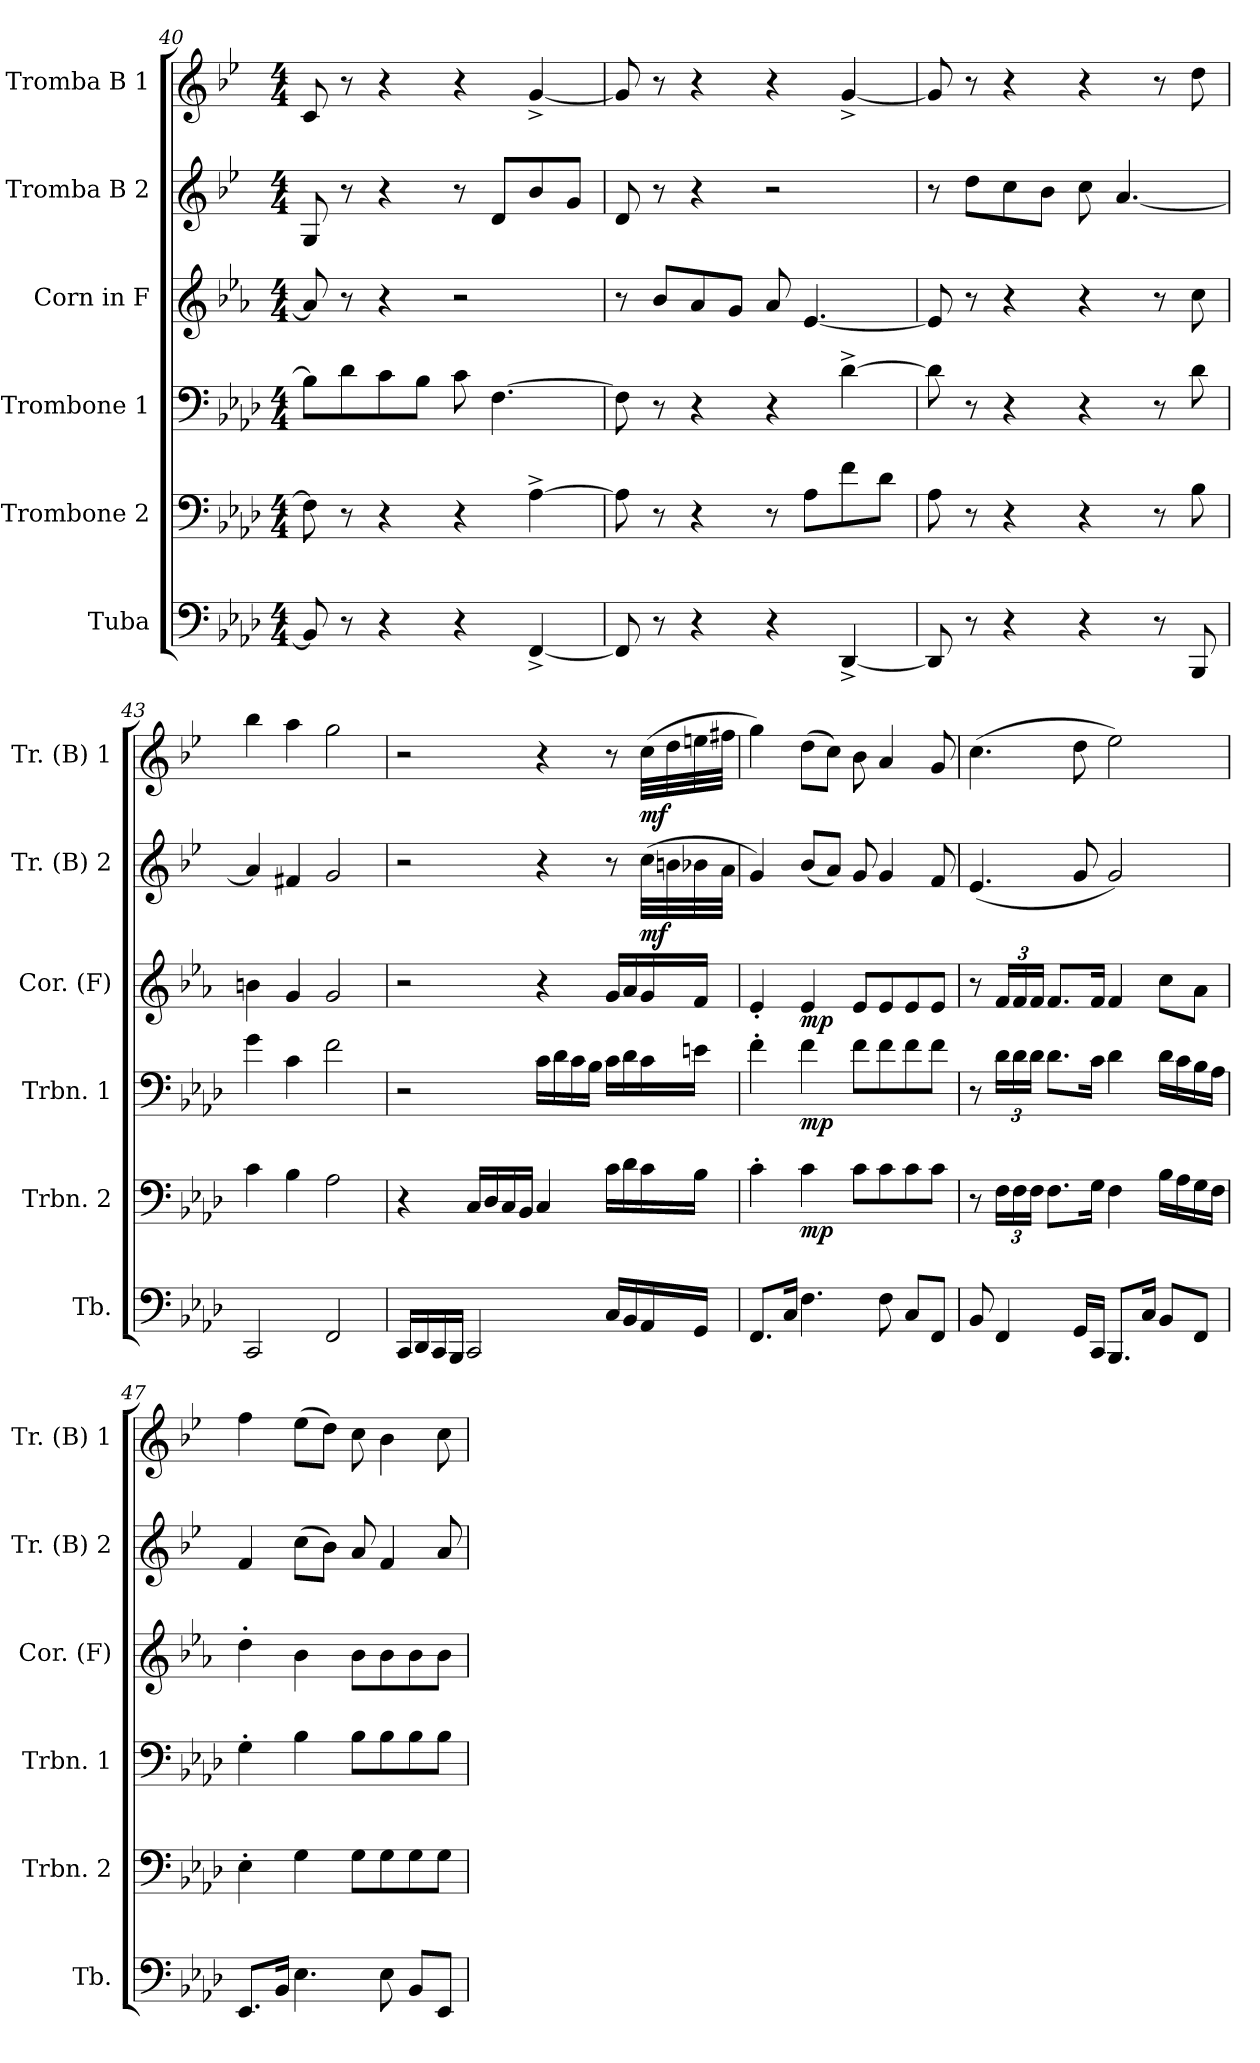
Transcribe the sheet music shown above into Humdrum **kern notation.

**kern	**kern	**dynam	**kern	**dynam	**kern	**dynam	**kern	**dynam	**kern	**dynam
*part6	*part5	*part5	*part4	*part4	*part3	*part3	*part2	*part2	*part1	*part1
*staff6	*staff5	*staff5	*staff4	*staff4	*staff3	*staff3	*staff2	*staff2	*staff1	*staff1
*I"Tuba	*I"Trombone 2	*	*I"Trombone 1	*	*I"Corn in F	*	*I"Tromba В 2	*	*I"Tromba В 1	*
*I'Tb.	*I'Trbn. 2	*	*I'Trbn. 1	*	*I'Cor. (F)	*	*I'Tr. (В) 2	*	*I'Tr. (В) 1	*
*clefF4	*clefF4	*	*clefF4	*	*clefG2	*	*clefG2	*	*clefG2	*
*	*	*	*	*	*ITrd4c7	*	*ITrd1c2	*	*ITrd1c2	*
*k[b-e-a-d-]	*k[b-e-a-d-]	*	*k[b-e-a-d-]	*	*k[b-e-a-d-]	*	*k[b-e-a-d-]	*	*k[b-e-a-d-]	*
*f:	*f:	*	*f:	*	*f:	*	*f:	*	*f:	*
*M4/4	*M4/4	*	*M4/4	*	*M4/4	*	*M4/4	*	*M4/4	*
=40	=40	=40	=40	=40	=40	=40	=40	=40	=40	=40
8BB-/]	8F\]	.	8B-\L]	.	8d-/]	.	8F/	.	8B-/	.
8r	8r	.	8d-\	.	8r	.	8r	.	8r	.
4r	4r	.	8c\	.	4r	.	4r	.	4r	.
.	.	.	8B-\J	.	.	.	.	.	.	.
4r	4r	.	8c\	.	2r	.	8r	.	4r	.
.	.	.	[4.F\	.	.	.	8c/L	.	.	.
[4FF^</	[4A-^>\	.	.	.	.	.	8a-/	.	[4f^</	.
.	.	.	.	.	.	.	8f/J	.	.	.
=41	=41	=41	=41	=41	=41	=41	=41	=41	=41	=41
8FF/]	8A-\]	.	8F\]	.	8r	.	8c/	.	8f/]	.
8r	8r	.	8r	.	8e-/L	.	8r	.	8r	.
4r	4r	.	4r	.	8d-/	.	4r	.	4r	.
.	.	.	.	.	8c/J	.	.	.	.	.
4r	8r	.	4r	.	8d-/	.	2r	.	4r	.
.	8A-\L	.	.	.	[4.A-/	.	.	.	.	.
[4DD-^</	8f\	.	[4d-^>\	.	.	.	.	.	[4f^</	.
.	8d-\J	.	.	.	.	.	.	.	.	.
!!LO:LB:g=z
=42	=42	=42	=42	=42	=42	=42	=42	=42	=42	=42
8DD-/]	8A-\	.	8d-\]	.	8A-/]	.	8r	.	8f/]	.
8r	8r	.	8r	.	8r	.	8cc\L	.	8r	.
4r	4r	.	4r	.	4r	.	8b-\	.	4r	.
.	.	.	.	.	.	.	8a-\J	.	.	.
4r	4r	.	4r	.	4r	.	8b-\	.	4r	.
.	.	.	.	.	.	.	[4.g/	.	.	.
8r	8r	.	8r	.	8r	.	.	.	8r	.
8BBB-/	8B-\	.	8d-\	.	8f\	.	.	.	8cc\	.
=43	=43	=43	=43	=43	=43	=43	=43	=43	=43	=43
2CC/	4c\	.	4g\	.	4en\	.	4g/]	.	4aa-\	.
.	4B-\	.	4c\	.	4c/	.	4en/	.	4gg\	.
2FF/	2A-\	.	2f\	.	2c/	.	2f/	.	2ff\	.
=44	=44	=44	=44	=44	=44	=44	=44	=44	=44	=44
16CC/LL	4r	.	2r	.	2r	.	2r	.	2r	.
16DD-/	.	.	.	.	.	.	.	.	.	.
16CC/	.	.	.	.	.	.	.	.	.	.
16BBB-/JJ	.	.	.	.	.	.	.	.	.	.
2CC/	16C/LL	.	.	.	.	.	.	.	.	.
.	16D-/	.	.	.	.	.	.	.	.	.
.	16C/	.	.	.	.	.	.	.	.	.
.	16BB-/JJ	.	.	.	.	.	.	.	.	.
.	4C/	.	16c\LL	.	4r	.	4r	.	4r	.
.	.	.	16d-\	.	.	.	.	.	.	.
.	.	.	16c\	.	.	.	.	.	.	.
.	.	.	16B-\JJ	.	.	.	.	.	.	.
16C/LL	16c\LL	.	16c\LL	.	16c/LL	.	8r	.	8r	.
16BB-/	16d-\	.	16d-\	.	16d-/	.	.	.	.	.
!	!	!	!	!	!	!	!	!LO:DY:b	!	!LO:DY:b
16AA-/	16c\	.	16c\	.	16c/	.	(>32b-\LLL	mf	(>32b-\LLL	mf
.	.	.	.	.	.	.	32an\	.	32cc\	.
16GG/JJ	16B-\JJ	.	16en\JJ	.	16B-/JJ	.	32a-X\	.	32ddn\	.
.	.	.	.	.	.	.	32g\JJJ	.	32een\JJJ	.
!!LO:PB:g=z
=45	=45	=45	=45	=45	=45	=45	=45	=45	=45	=45
8.FF/L	4c'>\	.	4f'>\	.	4A-'</	.	4f/)	.	4ff\)	.
16C/Jk	.	.	.	.	.	.	.	.	.	.
!	!	!LO:DY:b	!	!LO:DY:b	!	!LO:DY:b	!	!	!	!
4.F\	4c\	mp	4f\	mp	4A-/	mp	(<8a-/L	.	(>8cc\L	.
.	.	.	.	.	.	.	8g/J)	.	8b-\J)	.
.	8c\L	.	8f\L	.	8A-/L	.	8f/	.	8a-\	.
8F\	8c\	.	8f\	.	8A-/	.	4f/	.	4g/	.
8C/L	8c\	.	8f\	.	8A-/	.	.	.	.	.
8FF/J	8c\J	.	8f\J	.	8A-/J	.	8e-/	.	8f/	.
=46	=46	=46	=46	=46	=46	=46	=46	=46	=46	=46
8BB-/	8r	.	8r	.	8r	.	(<4.d-/	.	(>4.b-\	.
4FF/	24F\LL	.	24d-\LL	.	24B-/LL	.	.	.	.	.
.	24F\	.	24d-\	.	24B-/	.	.	.	.	.
.	24F\JJ	.	24d-\JJ	.	24B-/JJ	.	.	.	.	.
.	8.F\L	.	8.d-\L	.	8.B-/L	.	.	.	.	.
16GG/LL	.	.	.	.	.	.	8f/	.	8cc\	.
16CC/JJ	16G\Jk	.	16c\Jk	.	16B-/Jk	.	.	.	.	.
8.BBB-/L	4F\	.	4d-\	.	4B-/	.	2f/)	.	2dd-\)	.
16C/Jk	.	.	.	.	.	.	.	.	.	.
8BB-/L	16B-\LL	.	16d-\LL	.	8f\L	.	.	.	.	.
.	16A-\	.	16c\	.	.	.	.	.	.	.
8FF/J	16G\	.	16B-\	.	8d-\J	.	.	.	.	.
.	16F\JJ	.	16A-\JJ	.	.	.	.	.	.	.
=47	=47	=47	=47	=47	=47	=47	=47	=47	=47	=47
8.EE-/L	4E-'>\	.	4G'>\	.	4g'>\	.	4e-/	.	4ee-\	.
16BB-/Jk	.	.	.	.	.	.	.	.	.	.
4.E-\	4G\	.	4B-\	.	4e-\	.	(>8b-\L	.	(>8dd-\L	.
.	.	.	.	.	.	.	8a-\J)	.	8cc\J)	.
.	8G\L	.	8B-\L	.	8e-\L	.	8g/	.	8b-\	.
8E-\	8G\	.	8B-\	.	8e-\	.	4e-/	.	4a-\	.
8BB-/L	8G\	.	8B-\	.	8e-\	.	.	.	.	.
8EE-/J	8G\J	.	8B-\J	.	8e-\J	.	8g/	.	8b-\	.
=	=	=	=	=	=	=	=	=	=	=
*-	*-	*-	*-	*-	*-	*-	*-	*-	*-	*-
